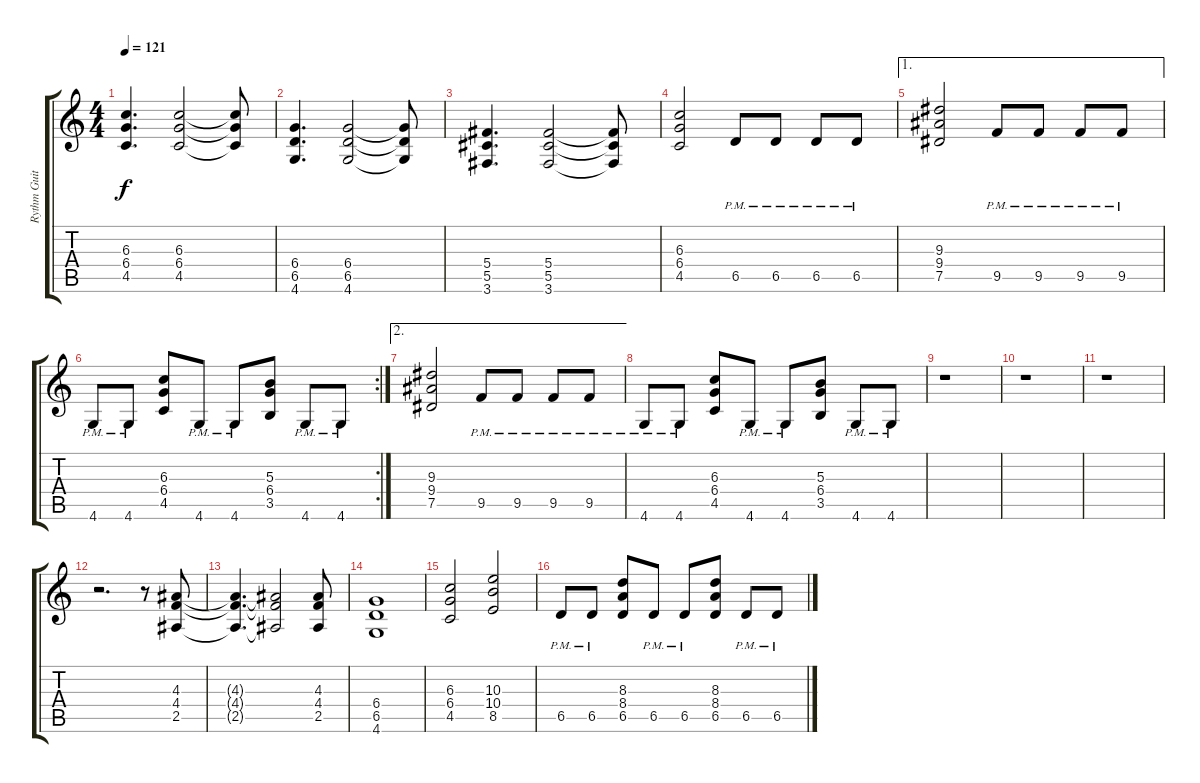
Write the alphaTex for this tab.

\track ("Rythm Guitar" "Rythm Guit") {instrument overdrivenguitar}
\staff {score tabs}
\tuning (Eb4 Bb3 Gb3 Db3 Ab2 Eb2) {hide}
\ts (4 4)
\tempo 121
\clef g2
\ks c
(6.3 6.4 4.5).4{d dy f} (6.3 6.4 4.5).2 (6.3{t} 6.4{t} 4.5{t}).8 |
(6.4 6.5 4.6).4{d} (6.4 6.5 4.6).2 (6.4{t} 6.5{t} 4.6{t}).8 |
(5.4 5.5 3.6).4{d} (5.4 5.5 3.6).2 (5.4{t} 5.5{t} 3.6{t}).8 |
(6.3 6.4 4.5).2 6.5{pm}.8 6.5{pm}.8 6.5{pm}.8 6.5{pm}.8 |
\ae 1
(9.3 9.4 7.5).2 9.5{pm}.8 9.5{pm}.8 9.5{pm}.8 9.5{pm}.8 |
\rc 2
4.6{pm}.8 4.6{pm}.8 (6.3 6.4 4.5).8 4.6{pm}.8 4.6{pm}.8 (5.3 6.4 3.5).8 4.6{pm}.8 4.6{pm}.8 |
\ae 2
(9.3 9.4 7.5).2 9.5{pm}.8 9.5{pm}.8 9.5{pm}.8 9.5{pm}.8 |
4.6{pm}.8 4.6{pm}.8 (6.3 6.4 4.5).8 4.6{pm}.8 4.6{pm}.8 (5.3 6.4 3.5).8 4.6{pm}.8 4.6{pm}.8 |
r.1 |
r.1 |
r.1 |
r.2{d} r.8 (4.3 4.4 2.5).8 |
(4.3{t} 4.4{t} 2.5{t}).4{d} (4.3{t} 4.4{t} 2.5{t}).2 (4.3 4.4 2.5).8 |
(6.4 6.5 4.6).1 |
(6.3 6.4 4.5).2 (10.3 10.4 8.5).2 |
6.5{pm}.8 6.5{pm}.8 (8.3 8.4 6.5).8 6.5{pm}.8 6.5{pm}.8 (8.3 8.4 6.5).8 6.5{pm}.8 6.5{pm}.8
